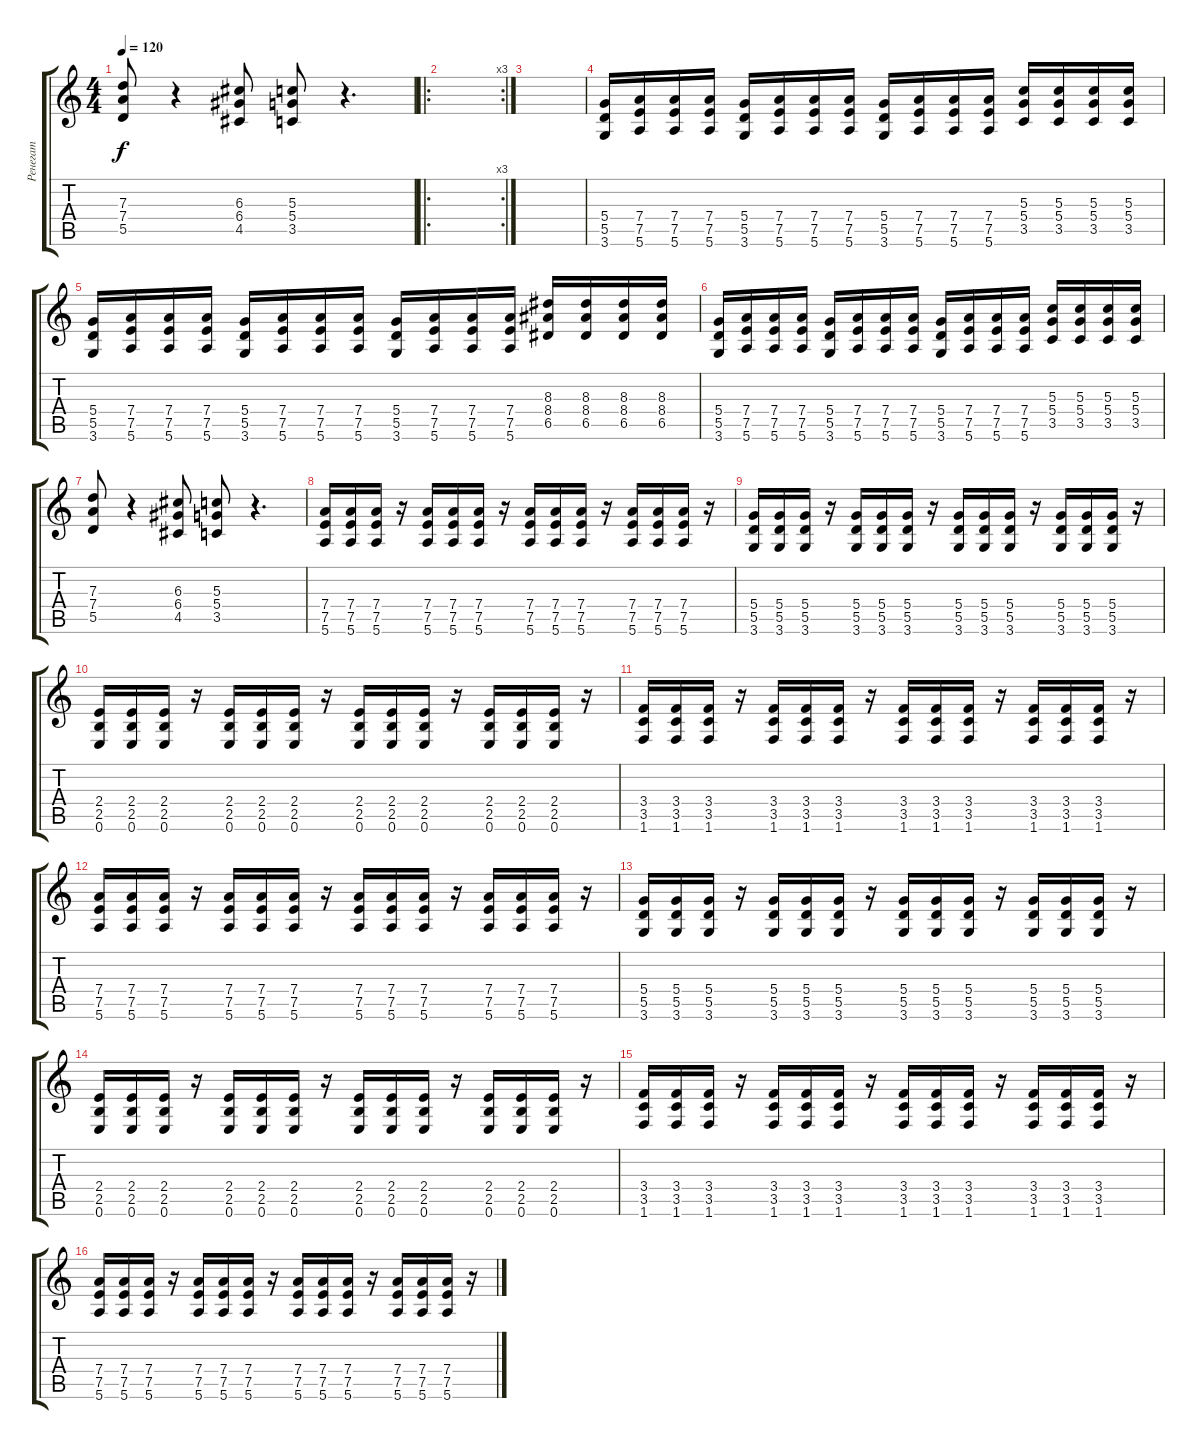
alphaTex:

\track ("Ренегат" "Ренегат") {instrument distortionguitar}
\staff {score tabs}
\tuning (E4 B3 G3 D3 A2 E2) {hide}
\ts (4 4)
\tempo 120
\clef g2
\ks c
(7.3 7.4 5.5).8{dy f} r.4 (6.3 6.4 4.5).8 (5.3 5.4 3.5).8 r.4{d} |
\ro
\rc 3
|
|
(5.4 5.5 3.6).16 (7.4 7.5 5.6).16 (7.4 7.5 5.6).16 (7.4 7.5 5.6).16 (5.4 5.5 3.6).16 (7.4 7.5 5.6).16 (7.4 7.5 5.6).16 (7.4 7.5 5.6).16 (5.4 5.5 3.6).16 (7.4 7.5 5.6).16 (7.4 7.5 5.6).16 (7.4 7.5 5.6).16 (5.3 5.4 3.5).16 (5.3 5.4 3.5).16 (5.3 5.4 3.5).16 (5.3 5.4 3.5).16 |
(5.4 5.5 3.6).16 (7.4 7.5 5.6).16 (7.4 7.5 5.6).16 (7.4 7.5 5.6).16 (5.4 5.5 3.6).16 (7.4 7.5 5.6).16 (7.4 7.5 5.6).16 (7.4 7.5 5.6).16 (5.4 5.5 3.6).16 (7.4 7.5 5.6).16 (7.4 7.5 5.6).16 (7.4 7.5 5.6).16 (8.3 8.4 6.5).16 (8.3 8.4 6.5).16 (8.3 8.4 6.5).16 (8.3 8.4 6.5).16 |
(5.4 5.5 3.6).16 (7.4 7.5 5.6).16 (7.4 7.5 5.6).16 (7.4 7.5 5.6).16 (5.4 5.5 3.6).16 (7.4 7.5 5.6).16 (7.4 7.5 5.6).16 (7.4 7.5 5.6).16 (5.4 5.5 3.6).16 (7.4 7.5 5.6).16 (7.4 7.5 5.6).16 (7.4 7.5 5.6).16 (5.3 5.4 3.5).16 (5.3 5.4 3.5).16 (5.3 5.4 3.5).16 (5.3 5.4 3.5).16 |
(7.3 7.4 5.5).8 r.4 (6.3 6.4 4.5).8 (5.3 5.4 3.5).8 r.4{d} |
(7.4 7.5 5.6).16 (7.4 7.5 5.6).16 (7.4 7.5 5.6).16 r.16 (7.4 7.5 5.6).16 (7.4 7.5 5.6).16 (7.4 7.5 5.6).16 r.16 (7.4 7.5 5.6).16 (7.4 7.5 5.6).16 (7.4 7.5 5.6).16 r.16 (7.4 7.5 5.6).16 (7.4 7.5 5.6).16 (7.4 7.5 5.6).16 r.16 |
(5.4 5.5 3.6).16 (5.4 5.5 3.6).16 (5.4 5.5 3.6).16 r.16 (5.4 5.5 3.6).16 (5.4 5.5 3.6).16 (5.4 5.5 3.6).16 r.16 (5.4 5.5 3.6).16 (5.4 5.5 3.6).16 (5.4 5.5 3.6).16 r.16 (5.4 5.5 3.6).16 (5.4 5.5 3.6).16 (5.4 5.5 3.6).16 r.16 |
(2.4 2.5 0.6).16 (2.4 2.5 0.6).16 (2.4 2.5 0.6).16 r.16 (2.4 2.5 0.6).16 (2.4 2.5 0.6).16 (2.4 2.5 0.6).16 r.16 (2.4 2.5 0.6).16 (2.4 2.5 0.6).16 (2.4 2.5 0.6).16 r.16 (2.4 2.5 0.6).16 (2.4 2.5 0.6).16 (2.4 2.5 0.6).16 r.16 |
(3.4 3.5 1.6).16 (3.4 3.5 1.6).16 (3.4 3.5 1.6).16 r.16 (3.4 3.5 1.6).16 (3.4 3.5 1.6).16 (3.4 3.5 1.6).16 r.16 (3.4 3.5 1.6).16 (3.4 3.5 1.6).16 (3.4 3.5 1.6).16 r.16 (3.4 3.5 1.6).16 (3.4 3.5 1.6).16 (3.4 3.5 1.6).16 r.16 |
(7.4 7.5 5.6).16 (7.4 7.5 5.6).16 (7.4 7.5 5.6).16 r.16 (7.4 7.5 5.6).16 (7.4 7.5 5.6).16 (7.4 7.5 5.6).16 r.16 (7.4 7.5 5.6).16 (7.4 7.5 5.6).16 (7.4 7.5 5.6).16 r.16 (7.4 7.5 5.6).16 (7.4 7.5 5.6).16 (7.4 7.5 5.6).16 r.16 |
(5.4 5.5 3.6).16 (5.4 5.5 3.6).16 (5.4 5.5 3.6).16 r.16 (5.4 5.5 3.6).16 (5.4 5.5 3.6).16 (5.4 5.5 3.6).16 r.16 (5.4 5.5 3.6).16 (5.4 5.5 3.6).16 (5.4 5.5 3.6).16 r.16 (5.4 5.5 3.6).16 (5.4 5.5 3.6).16 (5.4 5.5 3.6).16 r.16 |
(2.4 2.5 0.6).16 (2.4 2.5 0.6).16 (2.4 2.5 0.6).16 r.16 (2.4 2.5 0.6).16 (2.4 2.5 0.6).16 (2.4 2.5 0.6).16 r.16 (2.4 2.5 0.6).16 (2.4 2.5 0.6).16 (2.4 2.5 0.6).16 r.16 (2.4 2.5 0.6).16 (2.4 2.5 0.6).16 (2.4 2.5 0.6).16 r.16 |
(3.4 3.5 1.6).16 (3.4 3.5 1.6).16 (3.4 3.5 1.6).16 r.16 (3.4 3.5 1.6).16 (3.4 3.5 1.6).16 (3.4 3.5 1.6).16 r.16 (3.4 3.5 1.6).16 (3.4 3.5 1.6).16 (3.4 3.5 1.6).16 r.16 (3.4 3.5 1.6).16 (3.4 3.5 1.6).16 (3.4 3.5 1.6).16 r.16 |
(7.4 7.5 5.6).16 (7.4 7.5 5.6).16 (7.4 7.5 5.6).16 r.16 (7.4 7.5 5.6).16 (7.4 7.5 5.6).16 (7.4 7.5 5.6).16 r.16 (7.4 7.5 5.6).16 (7.4 7.5 5.6).16 (7.4 7.5 5.6).16 r.16 (7.4 7.5 5.6).16 (7.4 7.5 5.6).16 (7.4 7.5 5.6).16 r.16
